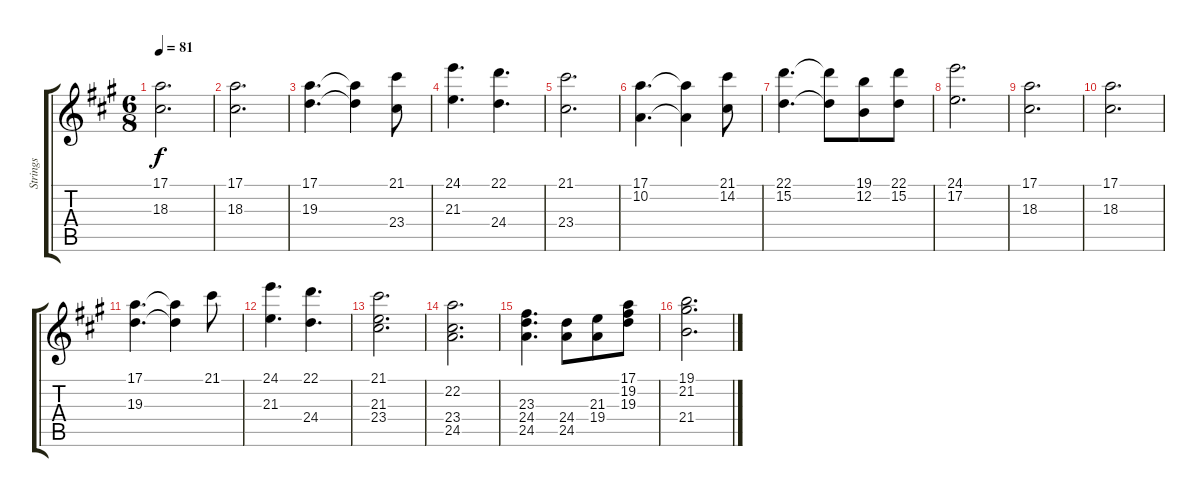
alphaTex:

\track ("Strings" "Strings") {instrument stringensemble1}
\staff {score tabs}
\tuning (E4 B3 G3 D3 A2 E2) {hide}
\ts (6 8)
\tempo 81
\clef g2
\ks a
(17.1 18.3).2{d dy f} |
(17.1 18.3).2{d} |
(17.1 19.3).4{d} (17.1{t} 19.3{t}).4 (21.1 23.4).8 |
(24.1 21.3).4{d} (22.1 24.4).4{d} |
(21.1 23.4).2{d} |
(17.1 10.2).4{d} (17.1{t} 10.2{t}).4 (21.1 14.2).8 |
(22.1 15.2).4{d} (22.1{t} 15.2{t}).8 (19.1 12.2).8 (22.1 15.2).8 |
(24.1 17.2).2{d} |
(17.1 18.3).2{d} |
(17.1 18.3).2{d} |
(17.1 19.3).4{d} (17.1{t} 19.3{t}).4 21.1.8 |
(24.1 21.3).4{d} (22.1 24.4).4{d} |
(21.1 21.3 23.4).2{d} |
(22.2 23.4 24.5).2{d} |
(23.3 24.4 24.5).4{d} (24.4 24.5).8 (21.3 19.4).8 (17.1 19.2 19.3).8 |
(19.1 21.2 21.4).2{d}
